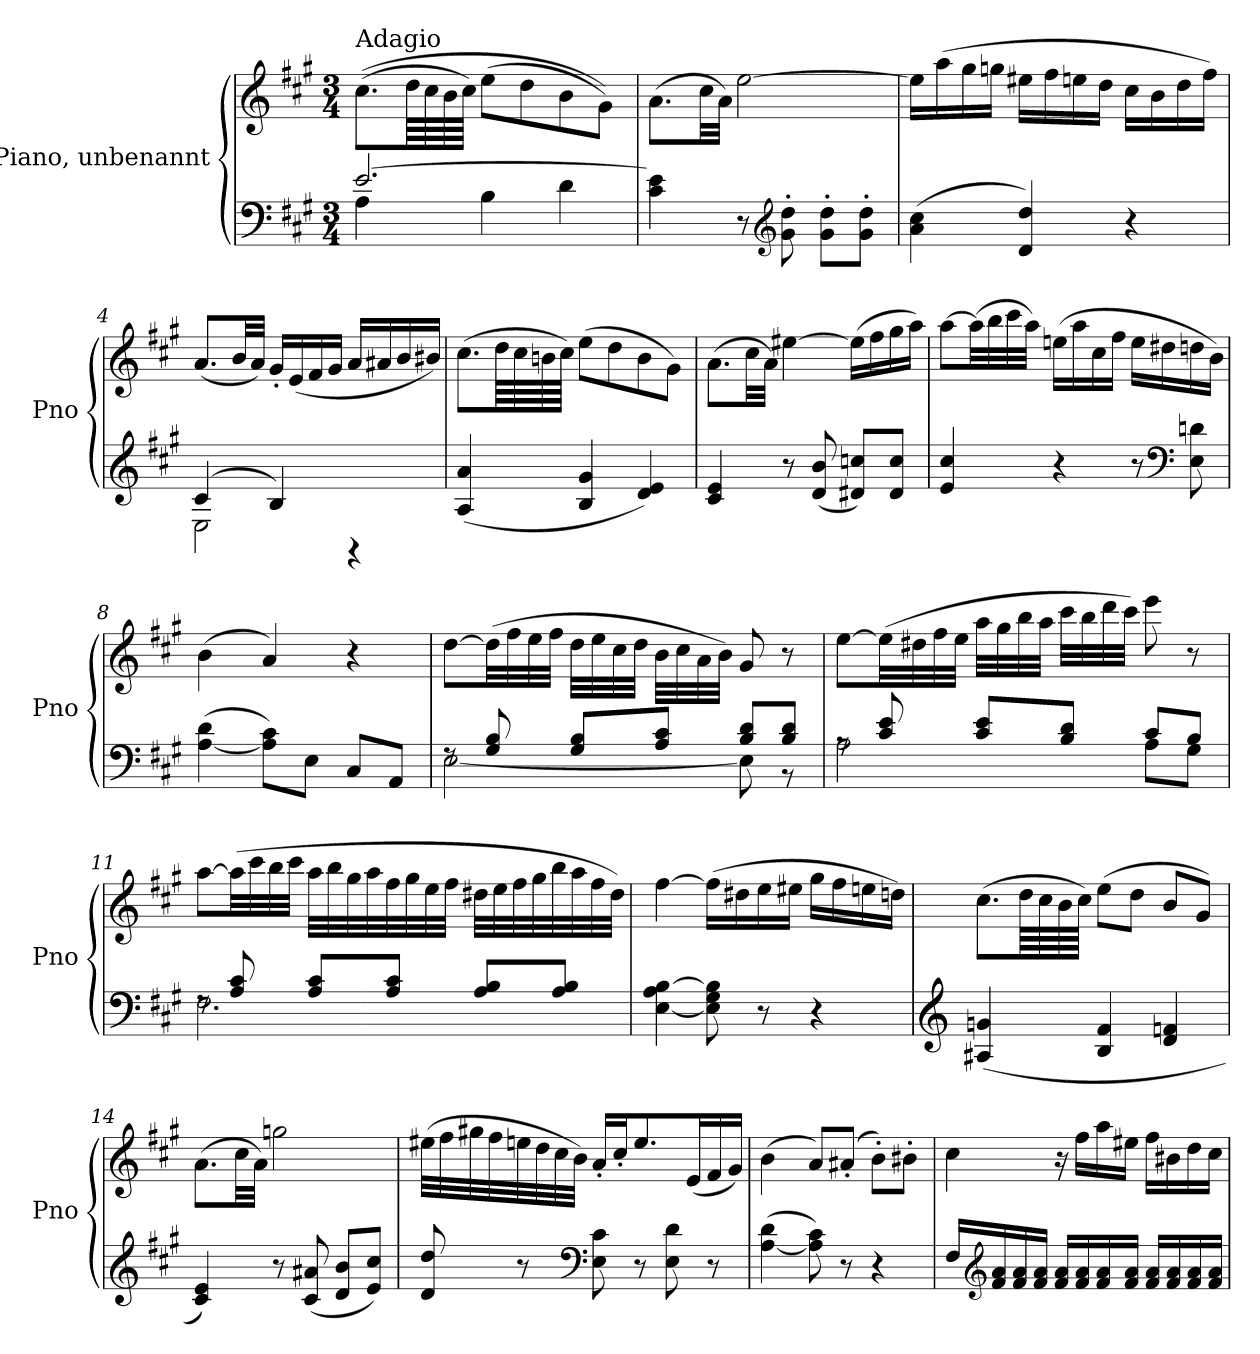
**kern	**kern
*part2	*part1
*staff2	*staff1
*I"Piano, unbenannt	*I"Piano, unbenannt
*I'Pno	*I'Pno
*clefF4	*clefG2
*k[f#c#g#]	*k[f#c#g#]
*M3/4	*M3/4
=1	=1
*^	*
!	!	!LO:TX:t=Adagio
[2.e/	4A\	(>(>8.cc#\L
.	.	64dd\LLL
.	.	64cc#\
.	.	64b\
.	.	64cc#\JJJJ)
.	4B\	(>8ee\L
.	.	8dd\
.	4d\	8b\
.	.	8g#\J))
*v	*v	*
=2	=2
4c#\ 4e\]	(>8.a\L
.	32cc#\LL
.	32a\JJJ)
8r	[2ee\
*clefG2	*
8g#\' 8dd\'	.
8g#\' 8dd\'L	.
8g#\' 8dd\'J	.
=3	=3
(>4a\ 4cc#\	16ee\LL]
.	(<16aa\
.	16gg#\
.	16ggn\JJ
4d/ 4dd/)	16ee#X\LL
.	16ff#\
.	16een\
.	16dd\JJ
4r	16cc#\LL
.	16b\
.	16dd\
.	16ff#\JJ)
=4	=4
*^	*
(>4c#/	2E\	(<8.a/L
.	.	32b/LL
.	.	32a/JJJ)
4B/)	.	16g#'/LL
.	.	(<16e/
.	.	16f#/
.	.	16g#/JJ
4rGG	4ryy	16a/LL
.	.	16a#X/
.	.	16b/
.	.	16b#X/JJ)
*v	*v	*
=5	=5
(<4A/ 4a/	(>8.cc#\L
.	64dd\LLL
.	64cc#\
.	64bn\
.	64cc#\JJJJ)
4B/ 4g#/	(>8ee\L
.	8dd\
4d/ 4e/)	8b\
.	8g#\J)
=6	=6
4c#/ 4e/	(>8.a\L
.	32cc#\LL
.	32a\JJJ)
8r	[4ee#X\
(<8d/ 8b/	.
8d#X/ 8ccn/L)	(>16ee#\LL]
.	16ff#\
8d#/ 8cc/J	16gg#\
.	16aa\JJ)
=7	=7
4e/ 4cc#/	[8aa\L
.	(>32aa\LL]
.	32bb\
.	32ccc#\
.	32aa\JJJ)
4r	(>16een\LL
.	16aa\
.	16cc#\
.	16ff#\JJ
8r	16ee\LL
.	16dd#X\
*clefF4	*
8E\ 8dn\	16ddn\
.	16b\JJ)
=8	=8
(>[4A\ 4d\	(>4b\
8A\] 8c#\L)	4a/)
8E\J	.
8C#/L	4r
8AA/J	.
=9	=9
*^	*
8rF	[2E\	[8dd\L
8G#/ 8B/	.	(>32dd\LL]
.	.	32ff#\
.	.	32ee\
.	.	32ff#\JJJ
8G#/ 8B/L	.	32dd\LLL
.	.	32ee\
.	.	32cc#\
.	.	32dd\JJJ
8A/ 8c#/J	.	32b\LLL
.	.	32cc#\
.	.	32a\
.	.	32b\JJJ)
8B/ 8d/L	8E\]	8g#/
8B/ 8d/J	8r	8r
=10	=10	=10
8rA	2A\	[8ee\L
8c#/ 8e/	.	(>32ee\LL]
.	.	32dd#X\
.	.	32ff#\
.	.	32ee\JJJ
8c#/ 8e/L	.	32aa\LLL
.	.	32gg#\
.	.	32bb\
.	.	32aa\JJJ
8B/ 8d/J	.	32ccc#\LLL
.	.	32bb\
.	.	32ddd\
.	.	32ccc#\JJJ)
8c#/L	8A\L	8eee\
8B/J	8G#\J	8r
=11	=11	=11
8rF	2.F#\	[8aa\L
8A/ 8c#/	.	(>32aa\LL]
.	.	32ccc#\
.	.	32bb\
.	.	32ccc#\JJJ
8A/ 8c#/L	.	32aa\LLL
.	.	32bb\
.	.	32gg#\
.	.	32aa\
8A/ 8c#/J	.	32ff#\
.	.	32gg#\
.	.	32ee\
.	.	32ff#\JJJ
8A/ 8B/L	.	32dd#X\LLL
.	.	32ee\
.	.	32ff#\
.	.	32gg#\
8A/ 8B/J	.	32bb\
.	.	32aa\
.	.	32ff#\
.	.	32dd#\JJJ)
*v	*v	*
=12	=12
[4E\ 4A\ [4B\	[4ff#\
8E\] 8G#\ 8B\]	(>16ff#\LL]
.	16dd#X\
8r	16ee\
.	16ee#X\JJ
4r	16gg#\LL
.	16ff#\
.	16een\
.	16ddn\JJ)
=13	=13
*clefG2	*
(<4A#X/ 4gn/	(>8.cc#\L
.	64dd\LLL
.	64cc#\
.	64b\
.	64cc#\JJJJ)
4B/ 4f#/	(>8ee\L
.	8dd\J
4d/ 4fn/	8b/L
.	8g#/J)
=14	=14
4c#/ 4e/)	(>8.a\L
.	32cc#\LL
.	32a\JJJ)
8r	2ggn\
(<8c#/ 8a#X/	.
8d/ 8b/L	.
8e/ 8cc#/J)	.
=15	=15
8d/ 8dd/	(>32ee#X\LLL
.	32ff#\
.	32gg#X\
.	32ff#\
8r	32een\
.	32dd\
.	32cc#\
.	32b\JJJ)
*clefF4	*
8E\ 8c#\	16a'/LL
.	16cc#'/J
8r	8.ee/
8E\ 8d\	.
.	(<16e/L
8r	16f#/
.	16g#/JJ)
=16	=16
(>[4A\ 4d\	(>4b\
8A\] 8c#\)	8a/L)
8r	(>8a#X'/J
4r	8b'\L)
.	8b#X'\J
=17	=17
16F#/LL	4cc#\
*clefG2	*
16f#/ 16a/	.
16f#/ 16a/	.
16f#/ 16a/JJ	.
16f#/ 16a/LL	16r
16f#/ 16a/	16ff#\LL
16f#/ 16a/	16aa\
16f#/ 16a/JJ	16ee#X\JJ
16f#/ 16a/LL	16ff#\LL
16f#/ 16a/	16b#X\
16f#/ 16a/	16dd\
16f#/ 16a/JJ	16cc#\JJ
=	=
*-	*-
